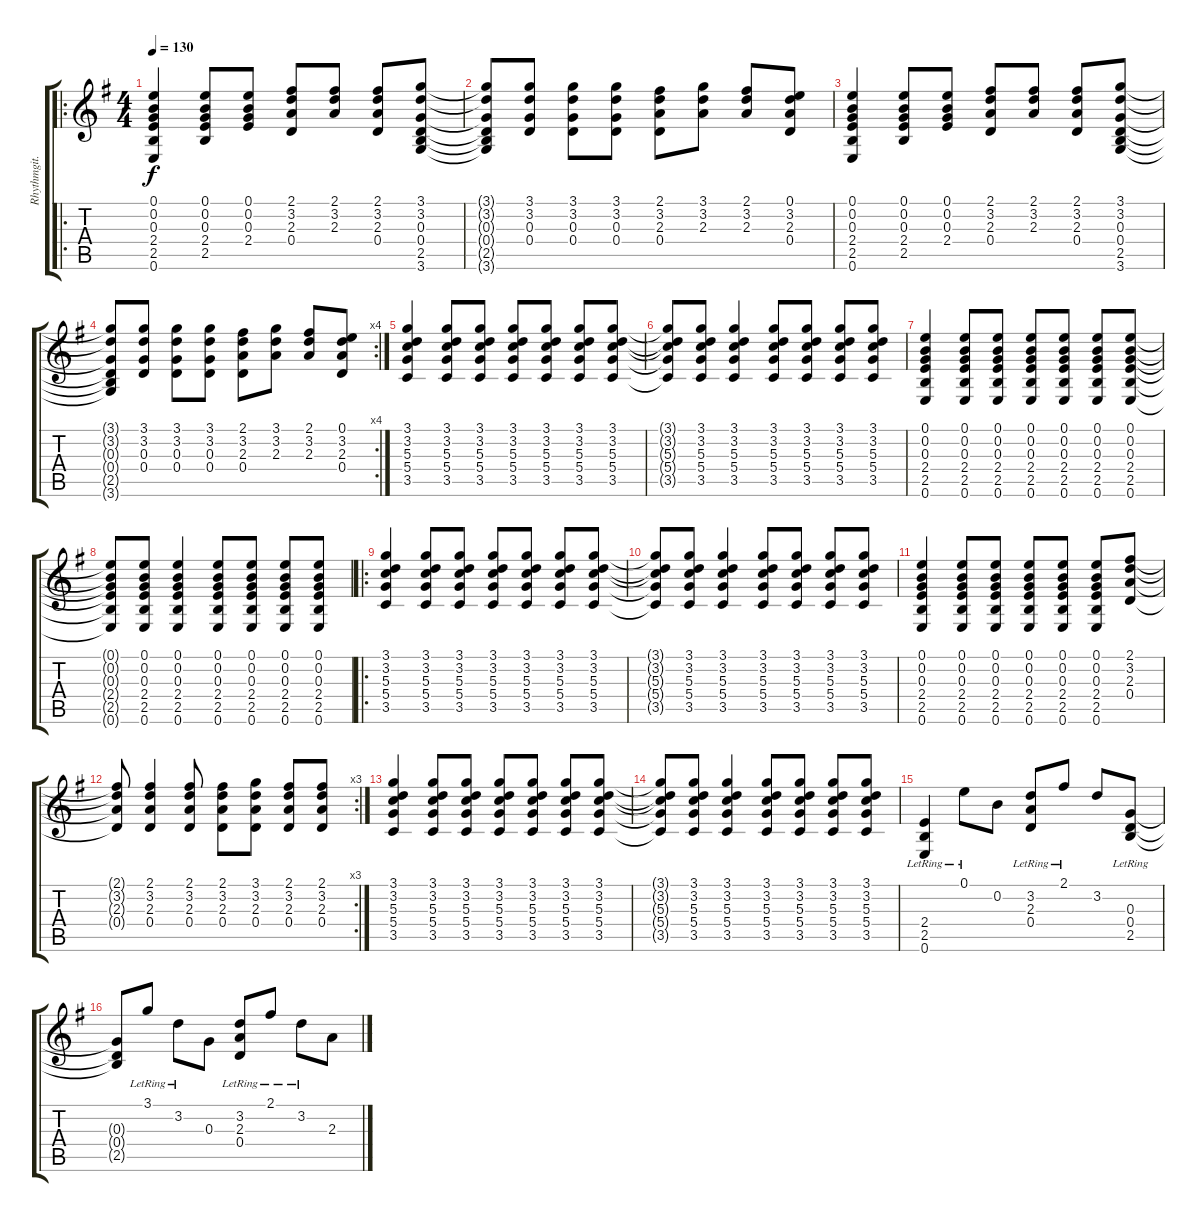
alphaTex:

\track ("Rhythmgit.1" "Rhythmgit.") {instrument acousticguitarsteel}
\staff {score tabs}
\tuning (E4 B3 G3 D3 A2 E2) {hide}
\ro
\ts (4 4)
\tempo 130
\clef g2
\ks g
(0.1 0.2 0.3 2.4 2.5 0.6).4{dy f} (0.1 0.2 0.3 2.4 2.5).8 (0.1 0.2 0.3 2.4).8 (2.1 3.2 2.3 0.4).8 (2.1 3.2 2.3).8 (2.1 3.2 2.3 0.4).8 (3.1 3.2 0.3 0.4 2.5 3.6).8 |
(3.1{t} 3.2{t} 0.3{t} 0.4{t} 2.5{t} 3.6{t}).8 (3.1 3.2 0.3 0.4).8 (3.1 3.2 0.3 0.4).8 (3.1 3.2 0.3 0.4).8 (2.1 3.2 2.3 0.4).8 (3.1 3.2 2.3).8 (2.1 3.2 2.3).8 (0.1 3.2 2.3 0.4).8 |
(0.1 0.2 0.3 2.4 2.5 0.6).4 (0.1 0.2 0.3 2.4 2.5).8 (0.1 0.2 0.3 2.4).8 (2.1 3.2 2.3 0.4).8 (2.1 3.2 2.3).8 (2.1 3.2 2.3 0.4).8 (3.1 3.2 0.3 0.4 2.5 3.6).8 |
\rc 4
(3.1{t} 3.2{t} 0.3{t} 0.4{t} 2.5{t} 3.6{t}).8 (3.1 3.2 0.3 0.4).8 (3.1 3.2 0.3 0.4).8 (3.1 3.2 0.3 0.4).8 (2.1 3.2 2.3 0.4).8 (3.1 3.2 2.3).8 (2.1 3.2 2.3).8 (0.1 3.2 2.3 0.4).8 |
(3.1 3.2 5.3 5.4 3.5).4 (3.1 3.2 5.3 5.4 3.5).8 (3.1 3.2 5.3 5.4 3.5).8 (3.1 3.2 5.3 5.4 3.5).8 (3.1 3.2 5.3 5.4 3.5).8 (3.1 3.2 5.3 5.4 3.5).8 (3.1 3.2 5.3 5.4 3.5).8 |
(3.1{t} 3.2{t} 5.3{t} 5.4{t} 3.5{t}).8 (3.1 3.2 5.3 5.4 3.5).8 (3.1 3.2 5.3 5.4 3.5).4 (3.1 3.2 5.3 5.4 3.5).8 (3.1 3.2 5.3 5.4 3.5).8 (3.1 3.2 5.3 5.4 3.5).8 (3.1 3.2 5.3 5.4 3.5).8 |
(0.1 0.2 0.3 2.4 2.5 0.6).4 (0.1 0.2 0.3 2.4 2.5 0.6).8 (0.1 0.2 0.3 2.4 2.5 0.6).8 (0.1 0.2 0.3 2.4 2.5 0.6).8 (0.1 0.2 0.3 2.4 2.5 0.6).8 (0.1 0.2 0.3 2.4 2.5 0.6).8 (0.1 0.2 0.3 2.4 2.5 0.6).8 |
(0.1{t} 0.2{t} 0.3{t} 2.4{t} 2.5{t} 0.6{t}).8 (0.1 0.2 0.3 2.4 2.5 0.6).8 (0.1 0.2 0.3 2.4 2.5 0.6).4 (0.1 0.2 0.3 2.4 2.5 0.6).8 (0.1 0.2 0.3 2.4 2.5 0.6).8 (0.1 0.2 0.3 2.4 2.5 0.6).8 (0.1 0.2 0.3 2.4 2.5 0.6).8 |
\ro
(3.1 3.2 5.3 5.4 3.5).4 (3.1 3.2 5.3 5.4 3.5).8 (3.1 3.2 5.3 5.4 3.5).8 (3.1 3.2 5.3 5.4 3.5).8 (3.1 3.2 5.3 5.4 3.5).8 (3.1 3.2 5.3 5.4 3.5).8 (3.1 3.2 5.3 5.4 3.5).8 |
(3.1{t} 3.2{t} 5.3{t} 5.4{t} 3.5{t}).8 (3.1 3.2 5.3 5.4 3.5).8 (3.1 3.2 5.3 5.4 3.5).4 (3.1 3.2 5.3 5.4 3.5).8 (3.1 3.2 5.3 5.4 3.5).8 (3.1 3.2 5.3 5.4 3.5).8 (3.1 3.2 5.3 5.4 3.5).8 |
(0.1 0.2 0.3 2.4 2.5 0.6).4 (0.1 0.2 0.3 2.4 2.5 0.6).8 (0.1 0.2 0.3 2.4 2.5 0.6).8 (0.1 0.2 0.3 2.4 2.5 0.6).8 (0.1 0.2 0.3 2.4 2.5 0.6).8 (0.1 0.2 0.3 2.4 2.5 0.6).8 (2.1 3.2 2.3 0.4).8 |
\rc 3
(2.1{t} 3.2{t} 2.3{t} 0.4{t}).8 (2.1 3.2 2.3 0.4).4 (2.1 3.2 2.3 0.4).8 (2.1 3.2 2.3 0.4).8 (3.1 3.2 2.3 0.4).8 (2.1 3.2 2.3 0.4).8 (2.1 3.2 2.3 0.4).8 |
(3.1 3.2 5.3 5.4 3.5).4 (3.1 3.2 5.3 5.4 3.5).8 (3.1 3.2 5.3 5.4 3.5).8 (3.1 3.2 5.3 5.4 3.5).8 (3.1 3.2 5.3 5.4 3.5).8 (3.1 3.2 5.3 5.4 3.5).8 (3.1 3.2 5.3 5.4 3.5).8 |
(3.1{t} 3.2{t} 5.3{t} 5.4{t} 3.5{t}).8 (3.1 3.2 5.3 5.4 3.5).8 (3.1 3.2 5.3 5.4 3.5).4 (3.1 3.2 5.3 5.4 3.5).8 (3.1 3.2 5.3 5.4 3.5).8 (3.1 3.2 5.3 5.4 3.5).8 (3.1 3.2 5.3 5.4 3.5).8 |
(2.4{lr} 2.5{lr} 0.6{lr}).4 0.1{lr}.8 0.2.8 (3.2{lr} 2.3{lr} 0.4{lr}).8 2.1{lr}.8 3.2.8 (0.3{lr} 0.4{lr} 2.5{lr}).8 |
(0.3{t} 0.4{t} 2.5{t}).8 3.1{lr}.8 3.2{lr}.8 0.3.8 (3.2{lr} 2.3{lr} 0.4{lr}).8 2.1{lr}.8 3.2{lr}.8 2.3.8
